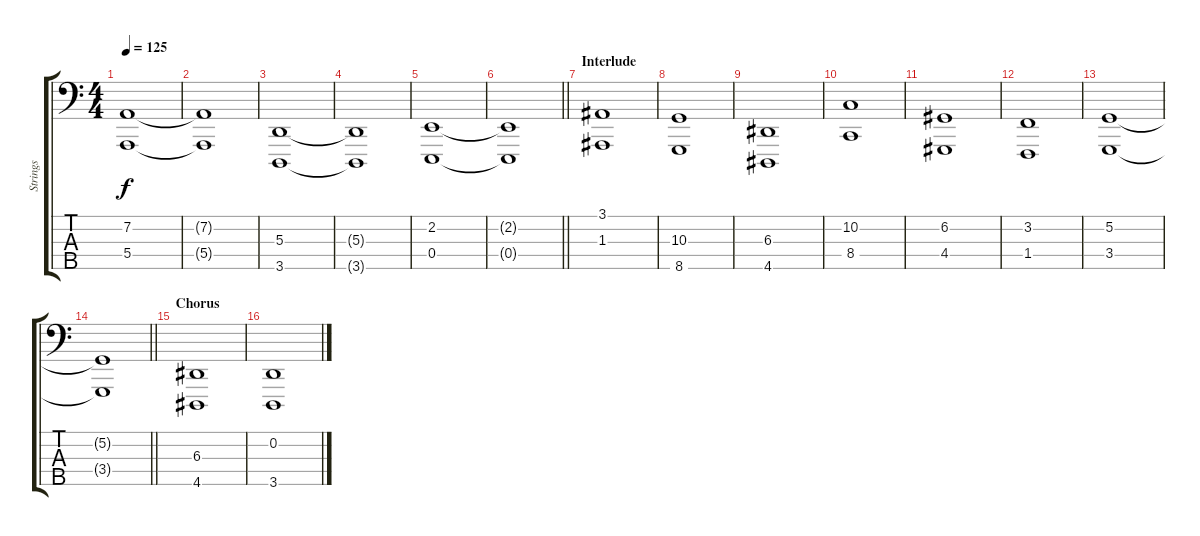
\track ("Strings" "Strings") {instrument stringensemble1}
\staff {score tabs}
\tuning (G2 D2 A1 E1 B0) {hide}
\ts (4 4)
\tempo 125
\clef f4
\ks c
(7.2 5.4).1{dy f} |
(7.2{t} 5.4{t}).1 |
(5.3 3.5).1 |
(5.3{t} 3.5{t}).1 |
(2.2 0.4).1 |
\barLineRight lightlight
(2.2{t} 0.4{t}).1 |
\section ("" "Interlude ")
(3.1 1.3).1 |
(10.3 8.5).1 |
(6.3 4.5).1 |
(10.2 8.4).1 |
(6.2 4.4).1 |
(3.2 1.4).1 |
(5.2 3.4).1 |
\barLineRight lightlight
(5.2{t} 3.4{t}).1 |
\section ("" "Chorus ")
(6.3 4.5).1 |
(0.2 3.5).1
